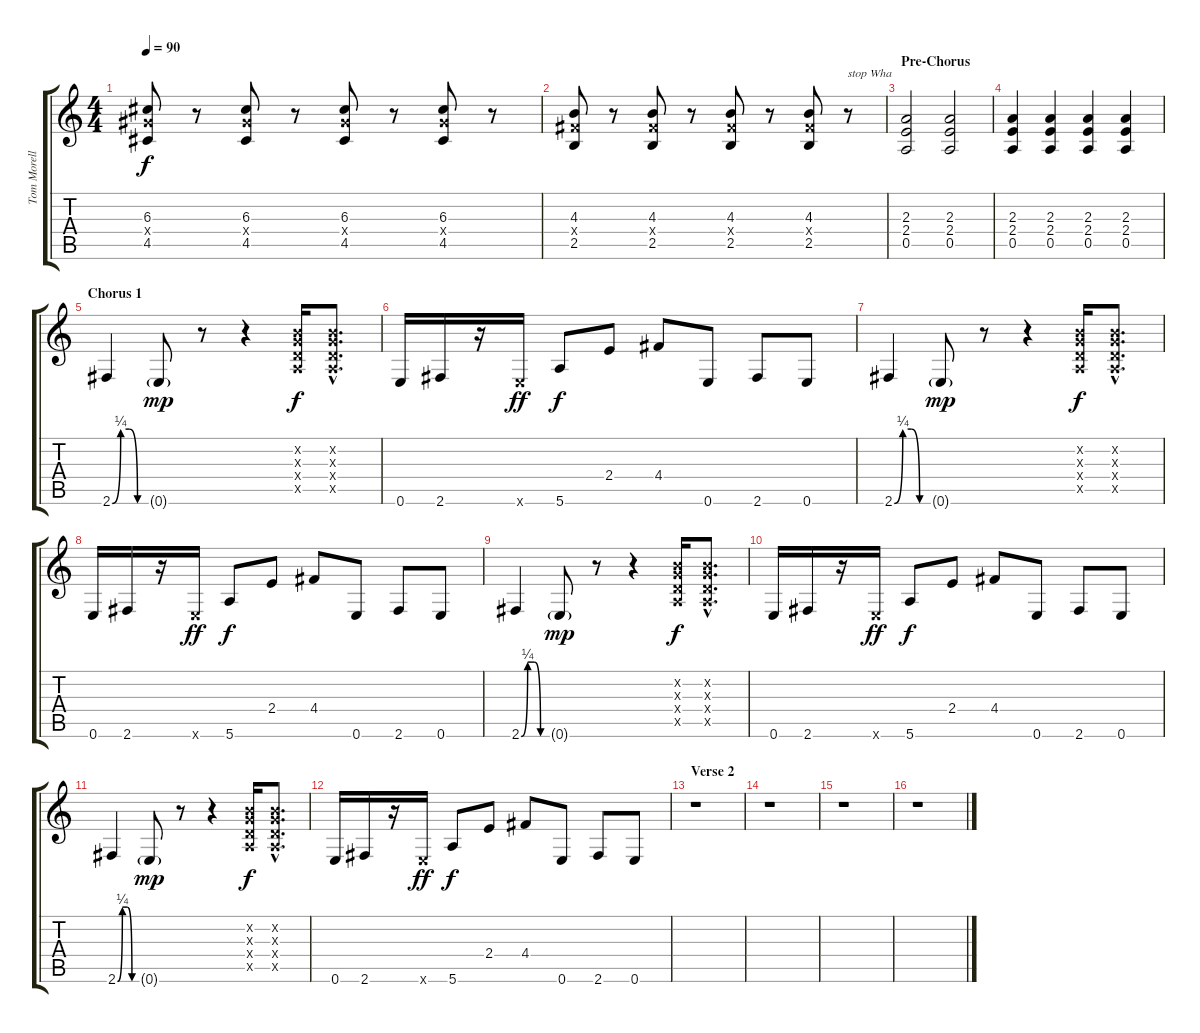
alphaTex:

\track ("Tom Morello / Guitar 2" "Tom Morell") {instrument distortionguitar}
\staff {score tabs}
\tuning (E4 B3 G3 D3 A2 E2) {hide}
\ts (4 4)
\tempo 90
\clef g2
\ks c
(6.3 6.4{x} 4.5).8{dy f} r.8 (6.3 6.4{x} 4.5).8 r.8 (6.3 6.4{x} 4.5).8 r.8 (6.3 6.4{x} 4.5).8 r.8 |
(4.3 4.4{x} 2.5).8 r.8 (4.3 4.4{x} 2.5).8 r.8 (4.3 4.4{x} 2.5).8 r.8 (4.3 4.4{x} 2.5).8 r.8{txt "stop Wha"} |
\section ("" "Pre-Chorus")
(2.3 2.4 0.5).2 (2.3 2.4 0.5).2 |
(2.3 2.4 0.5).4 (2.3 2.4 0.5).4 (2.3 2.4 0.5).4 (2.3 2.4 0.5).4 |
\section ("" "Chorus 1")
2.6{be (custom 0 0 15 1 30 1 45 0 60 0)}.4 0.6{g}.8{dy mp} r.8 r.4 (0.2{x} 0.3{x} 0.4{x} 0.5{x}).16{dy f} (0.2{hac x} 0.3{hac x} 0.4{hac x} 0.5{hac x}).8{d} |
0.6.16 2.6.16 r.16 0.6{x}.16{dy ff} 5.6.8{dy f} 2.4.8 4.4.8 0.6.8 2.6.8 0.6.8 |
2.6{be (custom 0 0 15 1 30 1 45 0 60 0)}.4 0.6{g}.8{dy mp} r.8 r.4 (0.2{x} 0.3{x} 0.4{x} 0.5{x}).16{dy f} (0.2{hac x} 0.3{hac x} 0.4{hac x} 0.5{hac x}).8{d} |
0.6.16 2.6.16 r.16 0.6{x}.16{dy ff} 5.6.8{dy f} 2.4.8 4.4.8 0.6.8 2.6.8 0.6.8 |
2.6{be (custom 0 0 15 1 30 1 45 0 60 0)}.4 0.6{g}.8{dy mp} r.8 r.4 (0.2{x} 0.3{x} 0.4{x} 0.5{x}).16{dy f} (0.2{hac x} 0.3{hac x} 0.4{hac x} 0.5{hac x}).8{d} |
0.6.16 2.6.16 r.16 0.6{x}.16{dy ff} 5.6.8{dy f} 2.4.8 4.4.8 0.6.8 2.6.8 0.6.8 |
2.6{be (custom 0 0 15 1 30 1 45 0 60 0)}.4 0.6{g}.8{dy mp} r.8 r.4 (0.2{x} 0.3{x} 0.4{x} 0.5{x}).16{dy f} (0.2{hac x} 0.3{hac x} 0.4{hac x} 0.5{hac x}).8{d} |
0.6.16 2.6.16 r.16 0.6{x}.16{dy ff} 5.6.8{dy f} 2.4.8 4.4.8 0.6.8 2.6.8 0.6.8 |
\section ("" "Verse 2")
r.1 |
r.1 |
r.1 |
r.1
